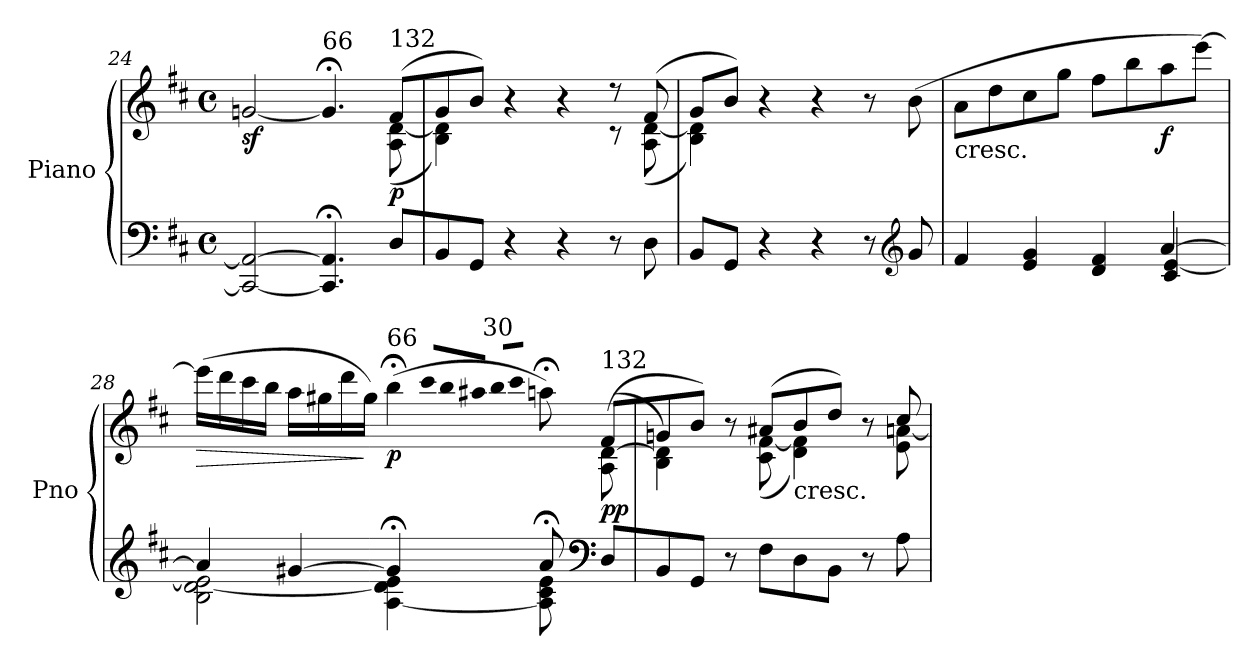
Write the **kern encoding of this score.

**kern	**kern	**dynam
*part1	*part1	*part1
*staff2	*staff1	*staff1/2
*I"Piano	*	*
*I'Pno	*	*
*clefF4	*clefG2	*
*k[f#c#]	*k[f#c#]	*
*D:	*D:	*
*M4/4	*M4/4	*
*met(c)	*met(c)	*
=24	=24	=24
*	*^	*
!	!	!	!LO:DY:b
2CC#/_ 2AA/_	[2gn/	2..ryy	sf
!	!LO:TX:a:t=66	!	!
4.CC#/];< 4.AA/];<	4.g;</]	.	.
!	!LO:TX:a:t=132	!	!
!	!	!	!LO:DY:b
8D/L	(8f#/L	(8A\ [8d\	p
=25	=25	=25	=25
8BB/	8g/	4B\ 4d\])	.
8GG/J	8b/J)	.	.
4r	4r	2ryy	.
4r	4r	.	.
8r	8r	8r	.
8D\	(8f#/	(8A\ [8d\	.
!!LO:LB:g=z	!!
=26	=26	=26	=26
8BB/L	8g/L	4B\ 4d\])	.
8GG/J	8b/J)	.	.
4r	4r	2.ryy	.
4r	4r	.	.
8r	8r	.	.
*clefG2	*	*	*
8g/	(8b\	.	.
*	*v	*v	*
=27	=27	=27
*^	*	*
!	!	!LO:TX:b:t=cresc.	!
4f#/	2.ryy	8a\L	.
.	.	8dd\	.
4e/ 4g/	.	8cc#\	.
.	.	8gg\J	.
4d/ 4f#/	.	8ff#\L	.
.	.	8bb\	.
!	!	!	!LO:DY:b
[4a/	4c#/ [4e/	8aa\	f
.	.	[8eee\J)	.
=28	=28	=28	=28
!	!	!	!LO:HP:b
*	*	*^	*
*	*	*	*^	*
4a/]	2B\ [2d\ 2e\]	(16eee\LL]	8ryy	2..ryy	>
.	.	16ddd\	.	.	.
.	.	16ccc#\	16ryy@	.	.
.	.	16bb\JJ	16ryy@	.	.
[4g#X/	.	16aa\LL	16ryy@	.	.
.	.	16gg#X\	16ryy@	.	.
.	.	16ddd\	16ryy@	.	.
.	.	16gg#\JJ)	16ryy@	.	]
!	!	!LO:TX:a:t=66	!	!	!
!	!	!	!	!	!LO:DY:b
4g#;</]	[4A\ 4d\] 4e\	(4bb;<\	8ryy@	.	p
*	*	*	*Xtuplet	*	*
!	!	!	!LO:N:vis=16	!	!
.	.	.	960%17ccc#/LL	.	.
!	!	!	!LO:N:vis=16	!	!
.	.	.	960%17bb/	.	.
!	!	!	!LO:N:vis=16	!	!
.	.	.	960%17aa#X/JJ	.	.
!	!	!	!LO:TX:a:t=30	!	!
!	!	!	!LO:N:vis=8	!	!
.	.	.	480%17bb/L	.	.
!	!	!	!LO:N:vis=8	!	!
.	.	.	480%17ccc#/J	.	.
.	.	.	960%241ryy	.	.
8a;</	8A\] 8c#\ 8e\	8aan;<\)	.	.	.
*clefF4	*	*	*	*	*
!	!	!LO:TX:a:t=132	!	!	!
!	!	!	!	!	!LO:DY:b
8D/L	8ryy	(8f#/L	.	(8A\ [8d\	pp
*v	*v	*	*	*	*
*	*	*v	*v	*
=29	=29	=29	=29
8BB/	8gn/	4B\ 4d\])	.
8GG/J	8b/J)	.	.
8r	8r	8ryy	.
8F#\L	(8a#X/L	(8c#\ [8f#\	.
!	!LO:TX:b:t=cresc.	!	!
8D\	8b/	4d\ 4f#\])	.
8BB\J	8dd/J)	.	.
8r	8r	8ryy	.
8A\	8cc#/	8e\ [8an\	.
*	*v	*v	*
=	=	=
*-	*-	*-
